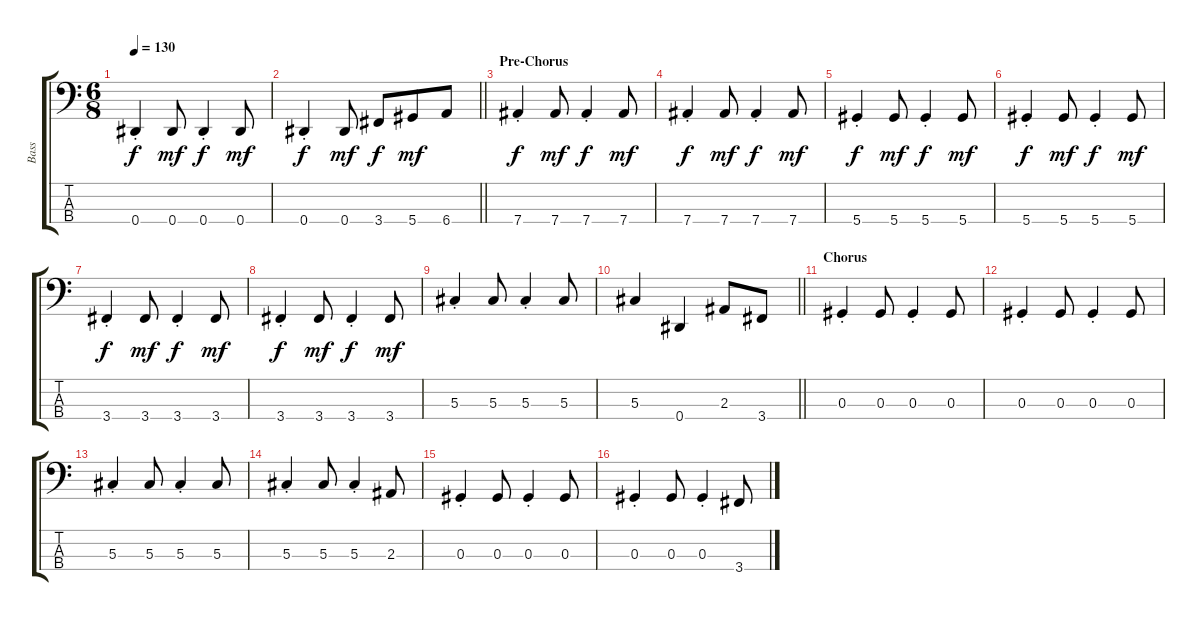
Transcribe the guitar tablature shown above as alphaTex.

\track ("Bass" "Bass") {instrument electricbassfinger}
\staff {score tabs}
\tuning (Gb2 Db2 Ab1 Eb1) {hide}
\ts (6 8)
\tempo 130
\clef f4
\ks c
0.4{st}.4{dy f} 0.4.8{dy mf} 0.4{st}.4{dy f} 0.4.8{dy mf} |
\barLineRight lightlight
0.4{st}.4{dy f} 0.4.8{dy mf} 3.4.8{dy f} 5.4.8{dy mf} 6.4.8 |
\section ("" "Pre-Chorus")
7.4{st}.4{dy f} 7.4.8{dy mf} 7.4{st}.4{dy f} 7.4.8{dy mf} |
7.4{st}.4{dy f} 7.4.8{dy mf} 7.4{st}.4{dy f} 7.4.8{dy mf} |
5.4{st}.4{dy f} 5.4.8{dy mf} 5.4{st}.4{dy f} 5.4.8{dy mf} |
5.4{st}.4{dy f} 5.4.8{dy mf} 5.4{st}.4{dy f} 5.4.8{dy mf} |
3.4{st}.4{dy f} 3.4.8{dy mf} 3.4{st}.4{dy f} 3.4.8{dy mf} |
3.4{st}.4{dy f} 3.4.8{dy mf} 3.4{st}.4{dy f} 3.4.8{dy mf} |
5.3{st}.4 5.3.8 5.3{st}.4 5.3.8 |
\barLineRight lightlight
5.3.4 0.4.4 2.3.8 3.4.8 |
\section ("" "Chorus")
0.3{st}.4 0.3.8 0.3{st}.4 0.3.8 |
0.3{st}.4 0.3.8 0.3{st}.4 0.3.8 |
5.3{st}.4 5.3.8 5.3{st}.4 5.3.8 |
5.3{st}.4 5.3.8 5.3{st}.4 2.3.8 |
0.3{st}.4 0.3.8 0.3{st}.4 0.3.8 |
0.3{st}.4 0.3.8 0.3{st}.4 3.4.8
